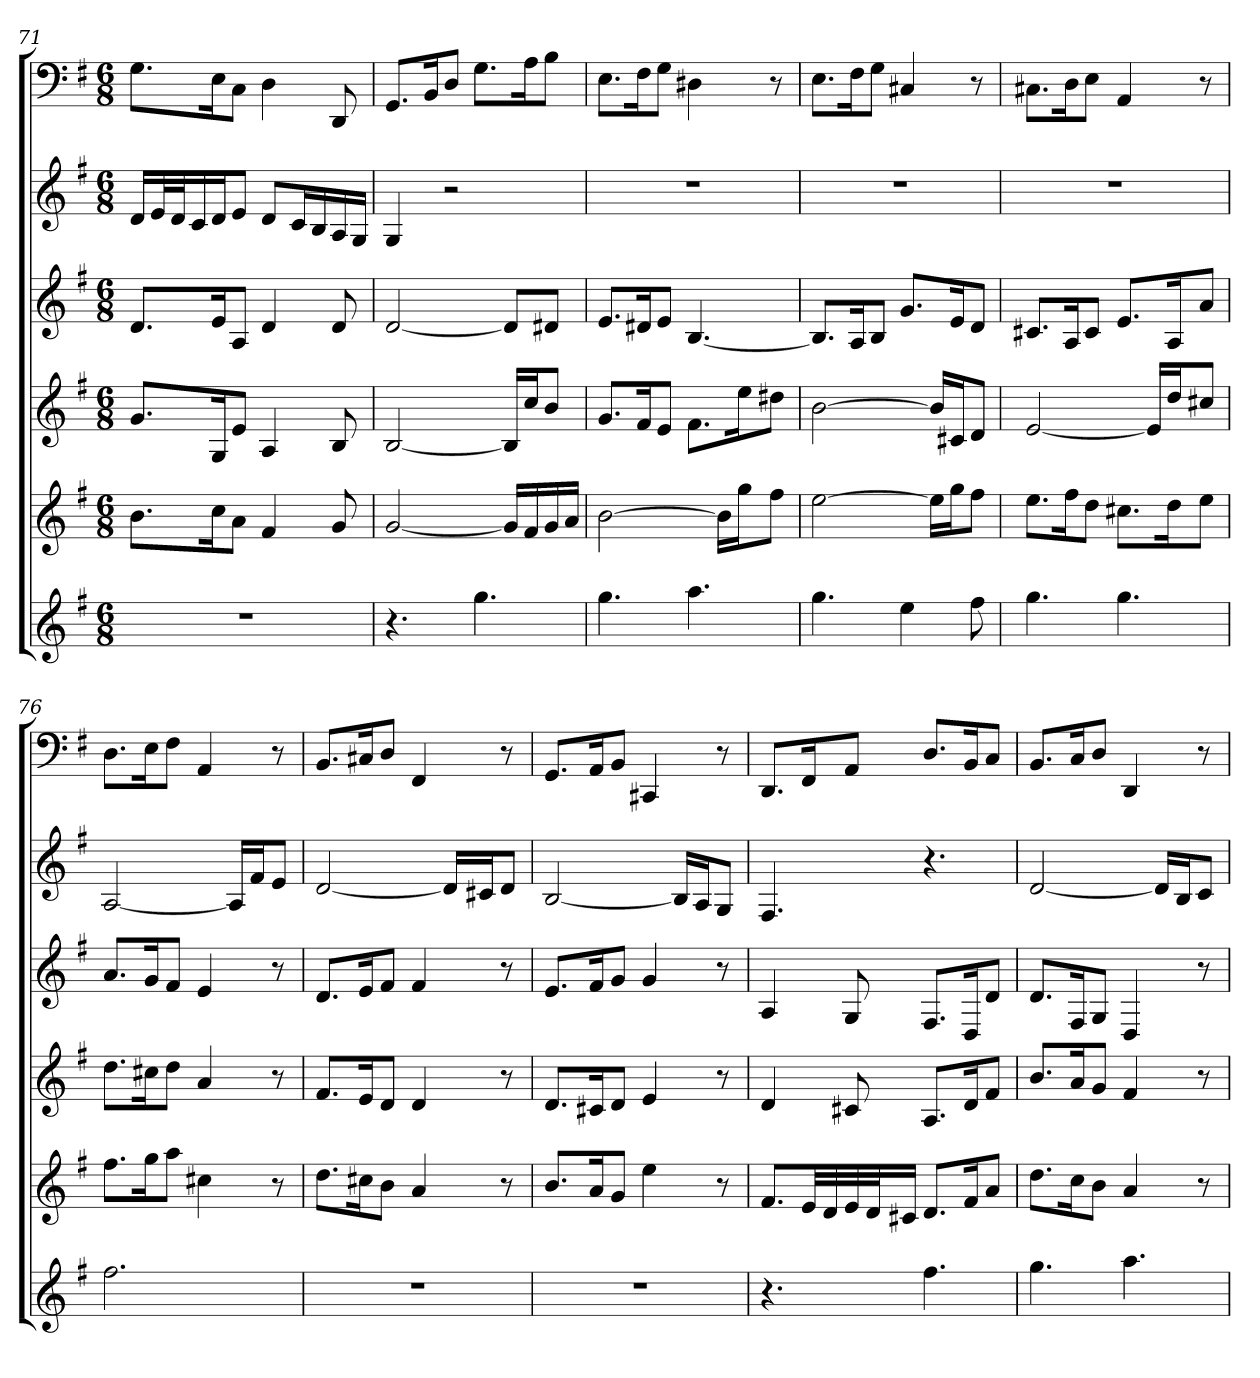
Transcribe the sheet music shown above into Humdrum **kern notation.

**kern	**kern	**kern	**kern	**kern	**kern
*part6	*part5	*part4	*part3	*part2	*part1
*staff6	*staff5	*staff4	*staff3	*staff2	*staff1
*k[f#]	*k[f#]	*k[f#]	*k[f#]	*k[f#]	*k[f#]
*e:	*e:	*e:	*e:	*e:	*e:
*M6/8	*M6/8	*M6/8	*M6/8	*M6/8	*M6/8
=71	=71	=71	=71	=71	=71
2.r	8.bL	8.gL	8.dL	16dLL	8.GL
.	.	.	.	32eL	.
.	.	.	.	32dJ	.
.	.	.	.	16c	.
.	16ccK	16GK	16eK	16dJ	16EK
.	8aJ	8eJ	8AJ	8eJ	8CJ
.	4f#	4A	4d	8dL	4D
.	.	.	.	16cL	.
.	.	.	.	16B	.
.	8g	8B	8d	16A	8DD
.	.	.	.	16GJJ	.
=72	=72	=72	=72	=72	=72
4.r	[2g	[2B	[2d	4G	8.GGL
.	.	.	.	.	16BBK
.	.	.	.	2r	8DJ
4.gg	.	.	.	.	8.GL
.	16gLL]	16BLL]	8dL]	.	.
.	16f#	16ccJ	.	.	16AK
.	16g	8bJ	8d#XJ	.	8BJ
.	16aJJ	.	.	.	.
=73	=73	=73	=73	=73	=73
4.gg	[2b	8.gL	8.eL	2.r	8.EL
.	.	16f#K	16d#XK	.	16F#K
.	.	8eJ	8eJ	.	8GJ
4.aa	.	8.f#L	[4.B	.	4D#X
.	16bLL]	.	.	.	.
.	16ggJ	16eeK	.	.	.
.	8ff#J	8dd#XJ	.	.	8r
=74	=74	=74	=74	=74	=74
4.gg	[2ee	[2b	8.BL]	2.r	8.EL
.	.	.	16AK	.	16F#K
.	.	.	8BJ	.	8GJ
4ee	.	.	8.gL	.	4C#X
.	16eeLL]	16bLL]	.	.	.
.	16ggJ	16c#XJ	16eK	.	.
8ff#	8ff#J	8dJ	8dJ	.	8r
=75	=75	=75	=75	=75	=75
4.gg	8.eeL	[2e	8.c#XL	2.r	8.C#XL
.	16ff#K	.	16AK	.	16DK
.	8ddJ	.	8c#J	.	8EJ
4.gg	8.cc#XL	.	8.eL	.	4AA
.	.	16eLL]	.	.	.
.	16ddK	16ddJ	16AK	.	.
.	8eeJ	8cc#XJ	8aJ	.	8r
=76	=76	=76	=76	=76	=76
2.ff#	8.ff#L	8.ddL	8.aL	[2A	8.DL
.	16ggK	16cc#XK	16gK	.	16EK
.	8aaJ	8ddJ	8f#J	.	8F#J
.	4cc#X	4a	4e	.	4AA
.	.	.	.	16ALL]	.
.	.	.	.	16f#J	.
.	8r	8r	8r	8eJ	8r
=77	=77	=77	=77	=77	=77
2.r	8.ddL	8.f#L	8.dL	[2d	8.BBL
.	16cc#XK	16eK	16eK	.	16C#XK
.	8bJ	8dJ	8f#J	.	8DJ
.	4a	4d	4f#	.	4FF#
.	.	.	.	16dLL]	.
.	.	.	.	16c#XJ	.
.	8r	8r	8r	8dJ	8r
=78	=78	=78	=78	=78	=78
2.r	8.bL	8.dL	8.eL	[2B	8.GGL
.	16aK	16c#XK	16f#K	.	16AAK
.	8gJ	8dJ	8gJ	.	8BBJ
.	4ee	4e	4g	.	4CC#X
.	.	.	.	16BLL]	.
.	.	.	.	16AJ	.
.	8r	8r	8r	8GJ	8r
=79	=79	=79	=79	=79	=79
4.r	8.f#L	4d	4A	4.F#	8.DDL
.	32eLL	.	.	.	16FF#K
.	32d	.	.	.	.
.	32e	8c#X	8G	.	8AAJ
.	32dJ	.	.	.	.
.	16c#XJJ	.	.	.	.
4.ff#	8.dL	8.AL	8.F#L	4.r	8.DL
.	16f#K	16dK	16DK	.	16BBK
.	8aJ	8f#J	8dJ	.	8CJ
=80	=80	=80	=80	=80	=80
4.gg	8.ddL	8.bL	8.dL	[2d	8.BBL
.	16ccK	16aK	16F#K	.	16CK
.	8bJ	8gJ	8GJ	.	8DJ
4.aa	4a	4f#	4D	.	4DD
.	.	.	.	16dLL]	.
.	.	.	.	16BJ	.
.	8r	8r	8r	8cJ	8r
=	=	=	=	=	=
*-	*-	*-	*-	*-	*-
